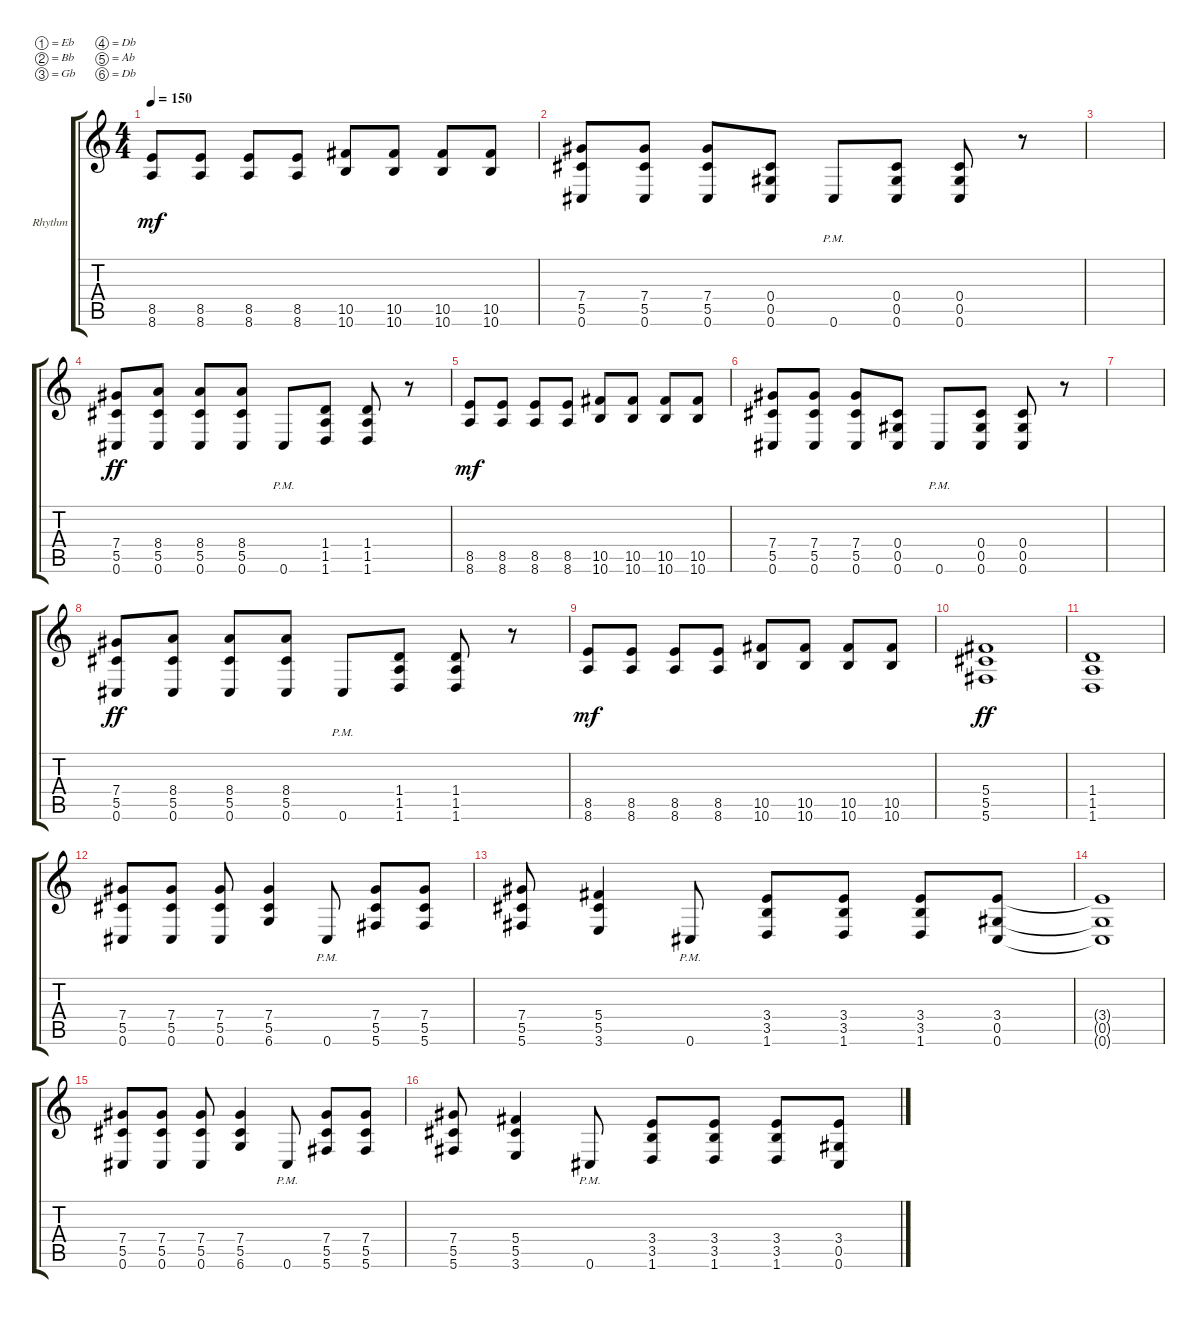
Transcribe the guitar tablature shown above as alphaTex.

\bracketExtendMode groupsimilarinstruments
\firstSystemTrackNameOrientation horizontal
\otherSystemsTrackNameOrientation horizontal
\track ("Kaleb" "Rhythm") {instrument distortionguitar}
\staff {score tabs}
\tuning (Eb4 Bb3 Gb3 Db3 Ab2 Db2)
\ts (4 4)
\tempo 150
\clef g2
\ks c
(8.6 8.5).8{dy mf} (8.6 8.5).8 (8.5 8.6).8 (8.6 8.5).8 (10.6 10.5).8 (10.5 10.6).8 (10.5 10.6).8 (10.6 10.5).8 |
(7.4 5.5 0.6).8 (7.4 5.5 0.6).8 (7.4 5.5 0.6).8 (0.6 0.5 0.4).8 0.6{pm}.8 (0.6 0.5 0.4).8 (0.6 0.5 0.4).8 r.8 |
|
(5.5 7.4 0.6).8{dy ff} (5.5 8.4 0.6).8 (5.5 8.4 0.6).8 (5.5 8.4 0.6).8 0.6{pm}.8 (1.6 1.5 1.4).8 (1.4 1.5 1.6).8 r.8 |
(8.6 8.5).8{dy mf} (8.6 8.5).8 (8.5 8.6).8 (8.6 8.5).8 (10.6 10.5).8 (10.5 10.6).8 (10.5 10.6).8 (10.6 10.5).8 |
(7.4 5.5 0.6).8 (7.4 5.5 0.6).8 (7.4 5.5 0.6).8 (0.6 0.5 0.4).8 0.6{pm}.8 (0.6 0.5 0.4).8 (0.6 0.5 0.4).8 r.8 |
|
(5.5 7.4 0.6).8{dy ff} (5.5 8.4 0.6).8 (5.5 8.4 0.6).8 (5.5 8.4 0.6).8 0.6{pm}.8 (1.6 1.5 1.4).8 (1.4 1.5 1.6).8 r.8 |
(8.6 8.5).8{dy mf} (8.6 8.5).8 (8.5 8.6).8 (8.6 8.5).8 (10.6 10.5).8 (10.5 10.6).8 (10.5 10.6).8 (10.6 10.5).8 |
(5.6 5.5 5.4).1{dy ff} |
(1.4 1.5 1.6).1 |
(5.5 7.4 0.6).8 (0.6 7.4 5.5).8 (0.6 7.4 5.5).8 (7.4 5.5 6.6).4 0.6{pm}.8 (7.4 5.5 5.6).8 (7.4 5.5 5.6).8 |
(7.4 5.5 5.6).8 (5.4 5.5 3.6).4 0.6{pm}.8 (3.4 3.5 1.6).8 (3.4 3.5 1.6).8 (3.4 3.5 1.6).8 (0.6 0.5 3.4).8 |
(0.6{t} 0.5{t} 3.4{t}).1 |
(5.5 7.4 0.6).8 (0.6 7.4 5.5).8 (0.6 7.4 5.5).8 (7.4 5.5 6.6).4 0.6{pm}.8 (7.4 5.5 5.6).8 (7.4 5.5 5.6).8 |
(7.4 5.5 5.6).8 (5.4 5.5 3.6).4 0.6{pm}.8 (3.4 3.5 1.6).8 (3.4 3.5 1.6).8 (3.4 3.5 1.6).8 (0.6 0.5 3.4).8
